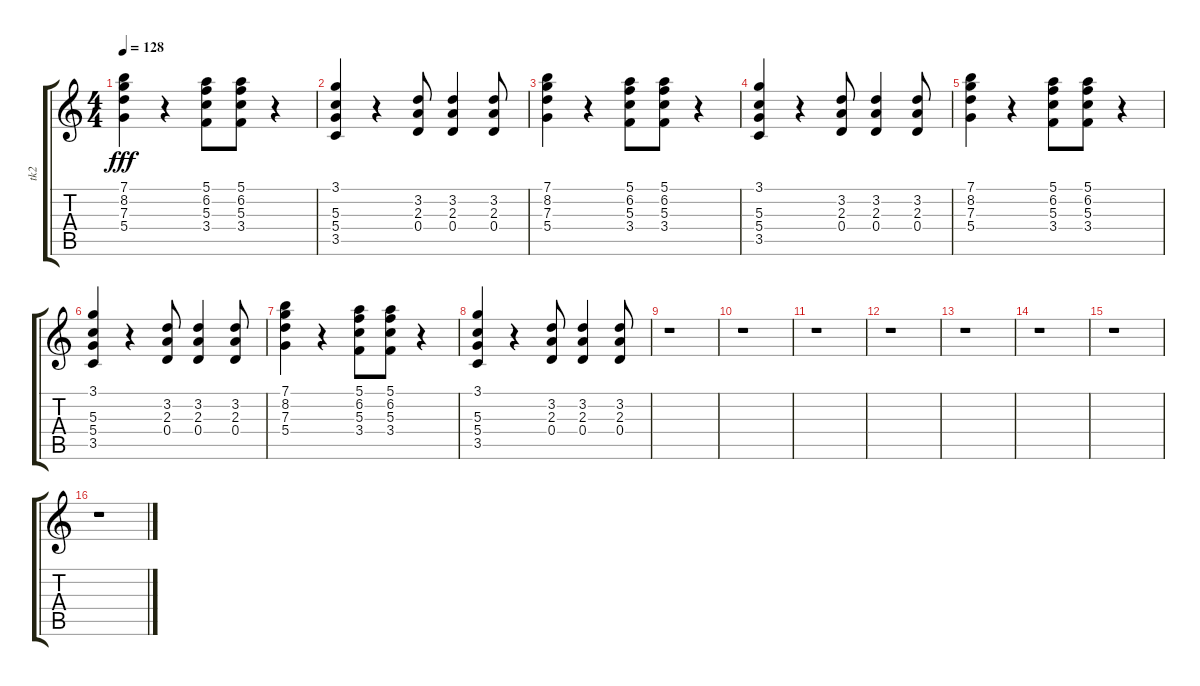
\track ("tk2" "tk2") {instrument distortionguitar}
\staff {score tabs}
\tuning (E4 B3 G3 D3 A2 E2) {hide}
\ts (4 4)
\tempo 128
\clef g2
\ks c
(7.1 8.2 7.3 5.4).4{dy fff} r.4 (5.1 6.2 5.3 3.4).8 (5.1 6.2 5.3 3.4).8 r.4 |
(3.1 5.3 5.4 3.5).4 r.4 (3.2 2.3 0.4).8 (3.2 2.3 0.4).4 (3.2 2.3 0.4).8 |
(7.1 8.2 7.3 5.4).4 r.4 (5.1 6.2 5.3 3.4).8 (5.1 6.2 5.3 3.4).8 r.4 |
(3.1 5.3 5.4 3.5).4 r.4 (3.2 2.3 0.4).8 (3.2 2.3 0.4).4 (3.2 2.3 0.4).8 |
(7.1 8.2 7.3 5.4).4 r.4 (5.1 6.2 5.3 3.4).8 (5.1 6.2 5.3 3.4).8 r.4 |
(3.1 5.3 5.4 3.5).4 r.4 (3.2 2.3 0.4).8 (3.2 2.3 0.4).4 (3.2 2.3 0.4).8 |
(7.1 8.2 7.3 5.4).4 r.4 (5.1 6.2 5.3 3.4).8 (5.1 6.2 5.3 3.4).8 r.4 |
(3.1 5.3 5.4 3.5).4 r.4 (3.2 2.3 0.4).8 (3.2 2.3 0.4).4 (3.2 2.3 0.4).8 |
r.1 |
r.1 |
r.1 |
r.1 |
r.1 |
r.1 |
r.1 |
r.1
